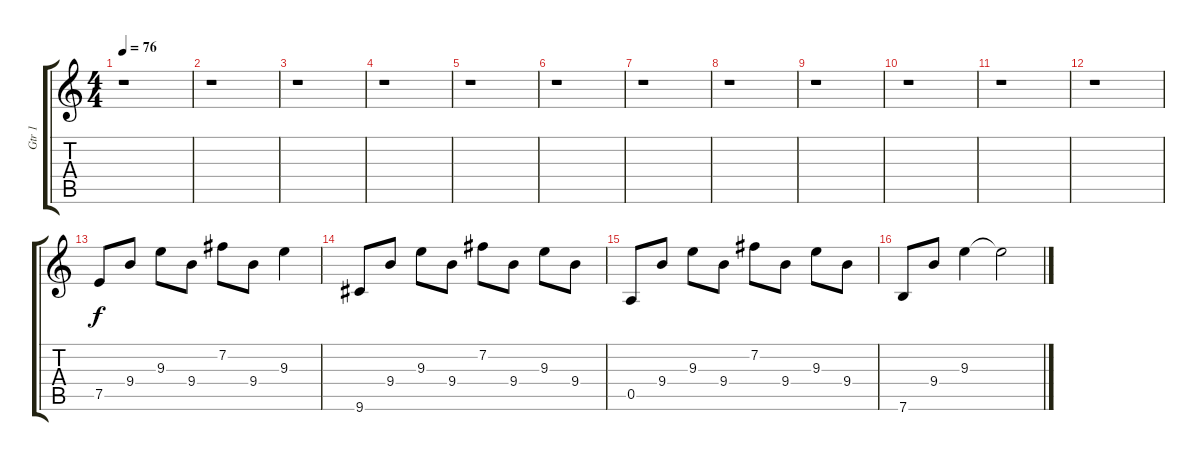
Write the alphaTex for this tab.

\track ("Gtr 1" "Gtr 1") {instrument electricguitarclean}
\staff {score tabs}
\tuning (E4 B3 G3 D3 A2 E2) {hide}
\ts (4 4)
\tempo 76
\clef g2
\ks c
r.1{dy f} |
r.1 |
r.1 |
r.1 |
r.1 |
r.1 |
r.1 |
r.1 |
r.1 |
r.1 |
r.1 |
r.1 |
7.5.8 9.4.8 9.3.8 9.4.8 7.2.8 9.4.8 9.3.4 |
9.6.8 9.4.8 9.3.8 9.4.8 7.2.8 9.4.8 9.3.8 9.4.8 |
0.5.8 9.4.8 9.3.8 9.4.8 7.2.8 9.4.8 9.3.8 9.4.8 |
7.6.8 9.4.8 9.3.4 9.3{t}.2
